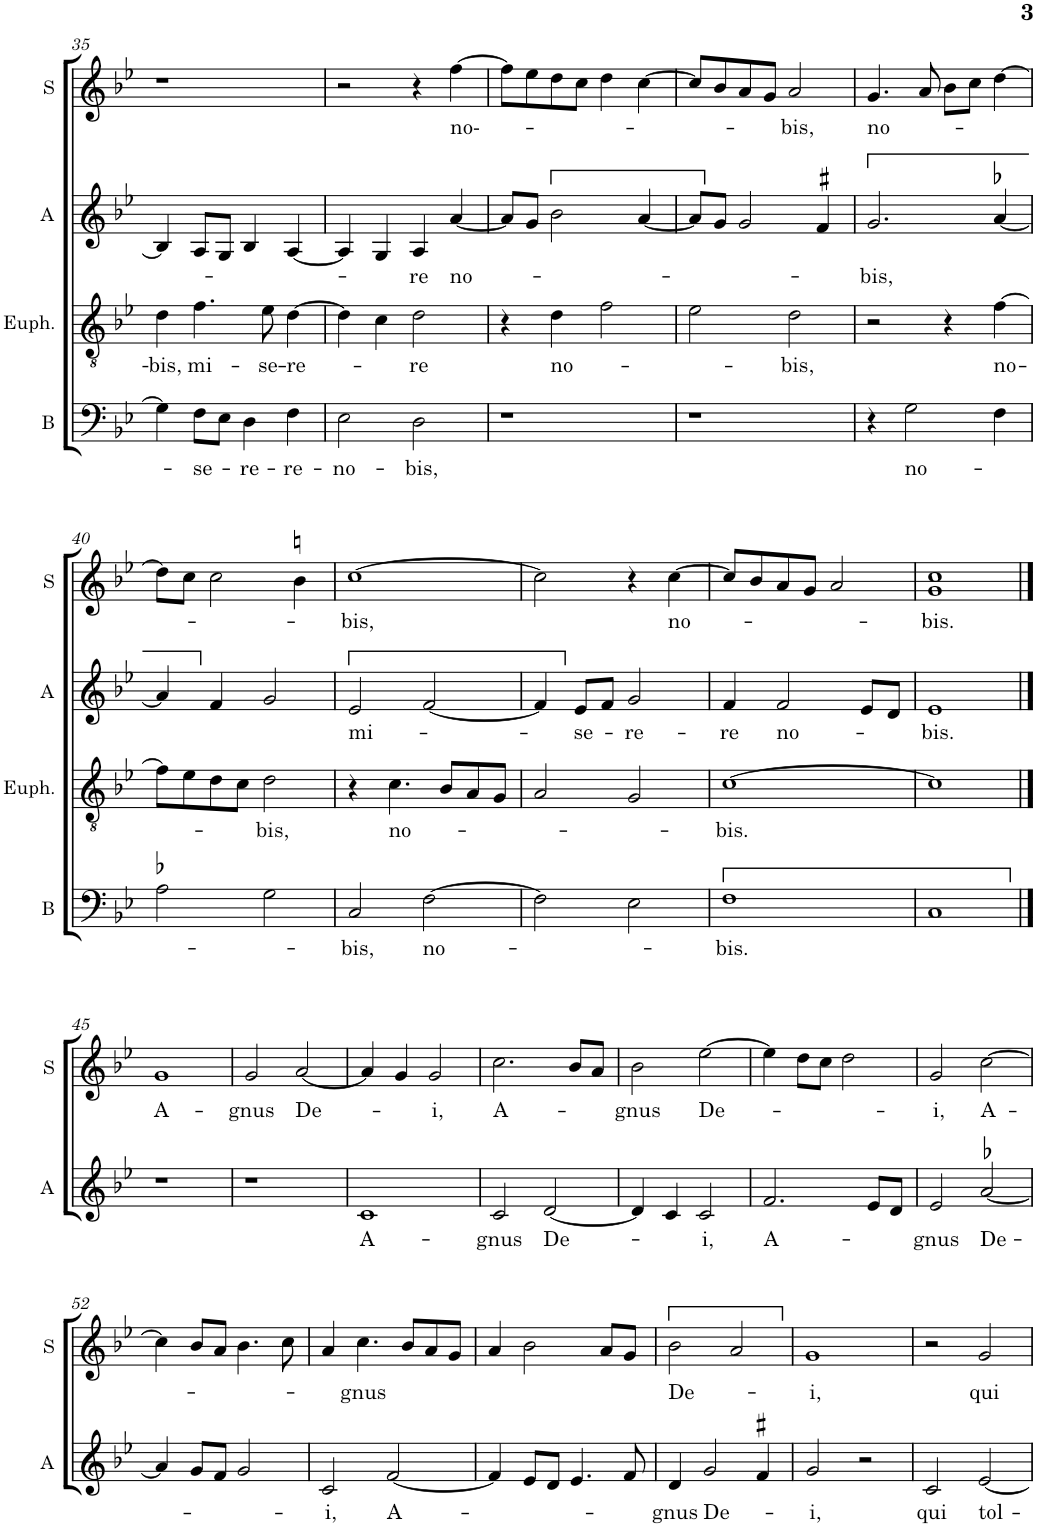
**kern	**text	**kern	**text	**kern	**text	**kern	**text
*part4	*part4	*part3	*part3	*part2	*part2	*part1	*part1
*staff4	*staff4	*staff3	*staff3	*staff2	*staff2	*staff1	*staff1
*I"B	*	*I"Euphonium	*	*I"A	*	*I"S	*
*I'B	*	*I'Euph.	*	*I'A	*	*I'S	*
!!LO:PB:g=z
*clefF4	*	*clefGv2	*	*clefG2	*	*clefG2	*
*	*	*	*	*	*	*Trd4c7	*
*k[b-e-]	*	*k[b-e-]	*	*k[b-e-]	*	*k[b-e-]	*
*M2/2	*	*M2/2	*	*M2/2	*	*M2/2	*
*met(c|)	*	*met(c|)	*	*met(c|)	*	*met(c|)	*
=35	=35	=35	=35	=35	=35	=35	=35
!	!	!	!LO:LY:b	!	!	!	!
4G\]	.	4d\	-bis,	4B-/]	.	1r	.
!	!LO:LY:b	!	!LO:LY:b	!	!	!	!
8F\L	-se-	4.f\	mi-	8A/L	.	.	.
8E-\J	.	.	.	8G/J	.	.	.
!	!LO:LY:b	!	!	!	!	!	!
4D\	-re-	.	.	4B-/	.	.	.
!	!	!	!LO:LY:b	!	!	!	!
.	.	8e-\	-se-	.	.	.	.
!	!LO:LY:b	!	!LO:LY:b	!	!	!	!
4F\	-re-	[4d\	-re-	[4A/	.	.	.
=36	=36	=36	=36	=36	=36	=36	=36
!	!LO:LY:b	!	!	!	!	!	!
2E-\	-no-	4d\]	.	4A/]	.	2r	.
.	.	4c\	.	4G/	.	.	.
!	!LO:LY:b	!	!LO:LY:b	!	!LO:LY:b	!	!
2D\	-bis,	2d\	-re	4A/	-re	4r	.
!	!	!	!	!	!LO:LY:b	!	!LO:LY:b
.	.	.	.	[4a/	no-	[4ff\	no--
=37	=37	=37	=37	=37	=37	=37	=37
1r	.	4r	.	8a/L]	.	8ff\L]	.
.	.	.	.	8g/J	.	8ee-\	.
!	!	!	!LO:LY:b	!	!	!	!
.	.	4d\	no-	2b-\	.	8dd\	.
.	.	.	.	.	.	8cc\J	.
.	.	2f\	.	.	.	4dd\	.
.	.	.	.	[4a/	.	[4cc\	.
=38	=38	=38	=38	=38	=38	=38	=38
1r	.	2e-\	.	8a/L]	.	8cc/L]	.
.	.	.	.	8g/J	.	8b-/	.
.	.	.	.	2g/	.	8a/	.
.	.	.	.	.	.	8g/J	.
!	!	!	!LO:LY:b	!	!	!	!LO:LY:b
.	.	2d\	-bis,	.	.	2a/	-bis,
.	.	.	.	4f#X/	.	.	.
=39	=39	=39	=39	=39	=39	=39	=39
!	!	!	!	!	!LO:LY:b	!	!LO:LY:b
4r	.	2r	.	2.g/	-bis,	4.g/	no-
!	!LO:LY:b	!	!	!	!	!	!
2G\	no-	.	.	.	.	.	.
.	.	.	.	.	.	8a/	.
.	.	4r	.	.	.	8b-\L	.
.	.	.	.	.	.	8cc\J	.
!	!	!	!LO:LY:b	!	!	!	!
4F\	.	[4f\	no-	[4a-X/	.	[4dd\	.
!!LO:LB:g=z
=40	=40	=40	=40	=40	=40	=40	=40
2A-X\	.	8f\L]	.	4a-/]	.	8dd\L]	.
.	.	8e-\	.	.	.	8cc\J	.
.	.	8d\	.	4f/	.	2cc\	.
.	.	8c\J	.	.	.	.	.
!	!	!	!LO:LY:b	!	!	!	!
2G\	.	2d\	-bis,	2g/	.	.	.
.	.	.	.	.	.	4bn\	.
=41	=41	=41	=41	=41	=41	=41	=41
!	!LO:LY:b	!	!	!	!LO:LY:b	!	!LO:LY:b
2C/	-bis,	4r	.	2e-/	mi-	[1cc	-bis,
!	!	!	!LO:LY:b	!	!	!	!
.	.	4.c\	no-	.	.	.	.
!	!LO:LY:b	!	!	!	!	!	!
[2F\	no-	.	.	[2f/	.	.	.
.	.	8B-/L	.	.	.	.	.
.	.	8A/	.	.	.	.	.
.	.	8G/J	.	.	.	.	.
=42	=42	=42	=42	=42	=42	=42	=42
2F\]	.	2A/	.	4f/]	.	2cc\]	.
!	!	!	!	!	!LO:LY:b	!	!
.	.	.	.	8e-/L	-se-	.	.
.	.	.	.	8f/J	.	.	.
!	!	!	!	!	!LO:LY:b	!	!
2E-\	.	2G/	.	2g/	-re-	4r	.
!	!	!	!	!	!	!	!LO:LY:b
.	.	.	.	.	.	[4cc\	no-
=43	=43	=43	=43	=43	=43	=43	=43
!	!LO:LY:b	!	!LO:LY:b	!	!LO:LY:b	!	!
1F	-bis.	[1c	-bis.	4f/	-re	8cc/L]	.
.	.	.	.	.	.	8b-/	.
!	!	!	!	!	!LO:LY:b	!	!
.	.	.	.	2f/	no-	8a/	.
.	.	.	.	.	.	8g/J	.
.	.	.	.	.	.	2a/	.
.	.	.	.	8e-/L	.	.	.
.	.	.	.	8d/J	.	.	.
=44	=44	=44	=44	=44	=44	=44	=44
!	!	!	!	!	!LO:LY:b	!	!LO:LY:b
1C	.	1c]	.	1e-	-bis.	1g 1cc	-bis.
!!LO:LB:g=z
==45	==45	==45	==45	==45	==45	==45	==45
!	!	!	!	!	!	!	!LO:LY:b
1r	.	1r	.	1r	.	1g	A-
=46	=46	=46	=46	=46	=46	=46	=46
!	!	!	!	!	!	!	!LO:LY:b
1r	.	1r	.	1r	.	2g/	-gnus
!	!	!	!	!	!	!	!LO:LY:b
.	.	.	.	.	.	[2a/	De-
=47	=47	=47	=47	=47	=47	=47	=47
!	!	!	!	!	!LO:LY:b	!	!
1r	.	1r	.	1c	A-	4a/]	.
.	.	.	.	.	.	4g/	.
!	!	!	!	!	!	!	!LO:LY:b
.	.	.	.	.	.	2g/	-i,
=48	=48	=48	=48	=48	=48	=48	=48
!	!	!	!	!	!LO:LY:b	!	!LO:LY:b
1r	.	1r	.	2c/	-gnus	2.cc\	A-
!	!	!	!	!	!LO:LY:b	!	!
.	.	.	.	[2d/	De-	.	.
.	.	.	.	.	.	8b-/L	.
.	.	.	.	.	.	8a/J	.
=49	=49	=49	=49	=49	=49	=49	=49
!	!	!	!	!	!	!	!LO:LY:b
1r	.	1r	.	4d/]	.	2b-\	-gnus
.	.	.	.	4c/	.	.	.
!	!	!	!	!	!LO:LY:b	!	!LO:LY:b
.	.	.	.	2c/	-i,	[2ee-\	De-
=50	=50	=50	=50	=50	=50	=50	=50
!	!	!	!	!	!LO:LY:b	!	!
1r	.	1r	.	2.f/	A-	4ee-\]	.
.	.	.	.	.	.	8dd\L	.
.	.	.	.	.	.	8cc\J	.
.	.	.	.	.	.	2dd\	.
.	.	.	.	8e-/L	.	.	.
.	.	.	.	8d/J	.	.	.
=51	=51	=51	=51	=51	=51	=51	=51
!	!	!	!	!	!LO:LY:b	!	!LO:LY:b
1r	.	1r	.	2e-/	-gnus	2g/	-i,
!	!	!	!	!	!LO:LY:b	!	!LO:LY:b
.	.	.	.	[2a-X/	De-	[2cc\	A-
!!LO:LB:g=z
=52	=52	=52	=52	=52	=52	=52	=52
1r	.	1r	.	4a-/]	.	4cc\]	.
.	.	.	.	8g/L	.	8b-/L	.
.	.	.	.	8f/J	.	8a/J	.
.	.	.	.	2g/	.	4.b-\	.
.	.	.	.	.	.	8cc\	.
=53	=53	=53	=53	=53	=53	=53	=53
!	!	!	!	!	!LO:LY:b	!	!
1r	.	1r	.	2c/	-i,	4a/	.
!	!	!	!	!	!	!	!LO:LY:b
.	.	.	.	.	.	4.cc\	-gnus
!	!	!	!	!	!LO:LY:b	!	!
.	.	.	.	[2f/	A-	.	.
.	.	.	.	.	.	8b-/L	.
.	.	.	.	.	.	8a/	.
.	.	.	.	.	.	8g/J	.
=54	=54	=54	=54	=54	=54	=54	=54
1r	.	1r	.	4f/]	.	4a/	.
.	.	.	.	8e-/L	.	2b-\	.
.	.	.	.	8d/J	.	.	.
.	.	.	.	4.e-/	.	.	.
.	.	.	.	.	.	8a/L	.
.	.	.	.	8f/	.	8g/J	.
=55	=55	=55	=55	=55	=55	=55	=55
!	!	!	!	!	!LO:LY:b	!	!LO:LY:b
1r	.	1r	.	4d/	-gnus	2b-\	De-
!	!	!	!	!	!LO:LY:b	!	!
.	.	.	.	2g/	De-	.	.
.	.	.	.	.	.	2a/	.
.	.	.	.	4f#X/	.	.	.
=56	=56	=56	=56	=56	=56	=56	=56
!	!	!	!	!	!LO:LY:b	!	!LO:LY:b
1r	.	1r	.	2g/	-i,	1g	-i,
.	.	.	.	2r	.	.	.
=57	=57	=57	=57	=57	=57	=57	=57
!	!	!	!	!	!LO:LY:b	!	!
1r	.	1r	.	2c/	qui	2r	.
!	!	!	!	!	!LO:LY:b	!	!LO:LY:b
.	.	.	.	[2e-/	tol-	2g/	qui
=	=	=	=	=	=	=	=
*-	*-	*-	*-	*-	*-	*-	*-
